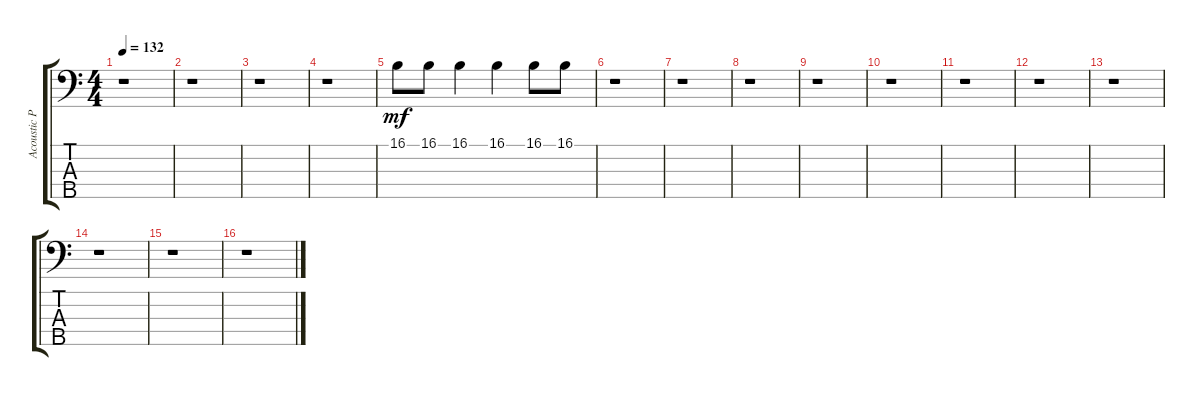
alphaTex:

\track ("Acoustic Piano (Staff 2)" "Acoustic P") {instrument acousticgrandpiano}
\staff {score tabs}
\tuning (G2 D2 A1 E1 B0) {hide}
\ts (4 4)
\tempo 132
\clef f4
\ks aminor
r.1{dy mf} |
r.1 |
r.1 |
r.1 |
16.1.8 16.1.8 16.1.4 16.1.4 16.1.8 16.1.8 |
r.1 |
r.1 |
r.1 |
r.1 |
r.1 |
r.1 |
r.1 |
r.1 |
r.1 |
r.1 |
r.1
